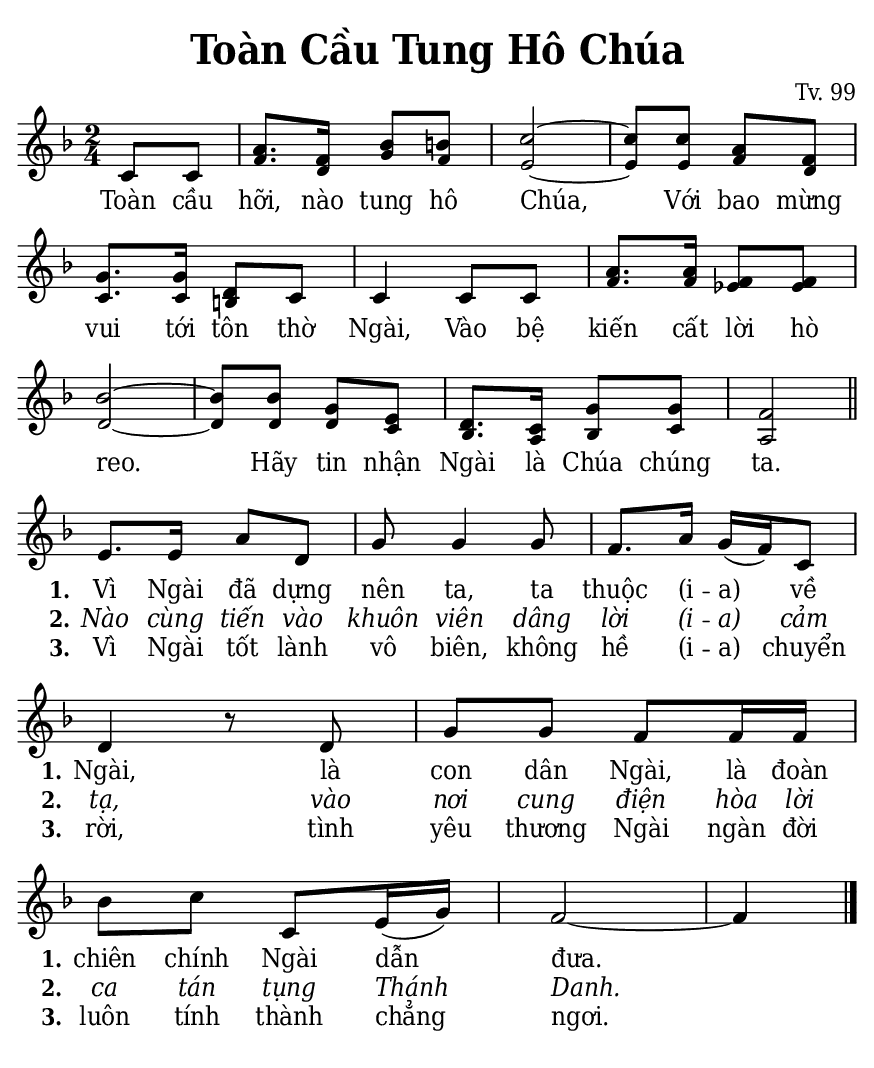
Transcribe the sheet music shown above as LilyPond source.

% Cài đặt chung\
\version "2.22.1"
\include "english.ly"

\header {
  title = \markup { \fontsize #1 "Toàn Cầu Tung Hô Chúa" }
  composer = "Tv. 99"
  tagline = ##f
}

% Nhạc phiên khúc
nhacPhienKhucSop = \relative c' {
  \partial 4 c8c |
  a'8. f16 bf8 b! |
  c2 ~ |
  c8 c a f |
  g8. g16 d8 c |
  c4 c8 c |
  a'8. a16 f8 f |
  bf2 ~ |
  bf8 bf g e |
  d8. c16 g'8 g |
  f2 \bar "||" \break
  
  e8. e16 a8 d, |
  g g4 g8 |
  f8. a16 g (f) c8 |
  d4 r8 d |
  g g f f16 f |
  bf8 c c, e16 (g) |
  f2 ~ |
  f4 \bar "|."
}

nhacPhienKhucAlto = \relative c' {
  c8 c |
  f8. d16 g8 f |
  e2 ~ |
  e8 e f d |
  c8. c16 b!8 c |
  c4 c8 c |
  f8. f16 ef8 ef |
  d2 ~ |
  d8 d d c |
  bf8. a16 bf8 c |
  a2
}

% Lời phiên khúc
loiPhienKhucSop = \lyrics {
  %\set stanza = "ĐK:"
  Toàn cầu hỡi, nào tung hô Chúa,
  Với bao mừng vui tới tôn thờ Ngài,
  Vào bệ kiến cất lời hò reo.
  Hãy tin nhận Ngài là Chúa chúng ta.
  <<
    {
      \set stanza = "1."
      Vì Ngài đã dựng nên ta,
      ta thuộc (i -- a) về Ngài,
      là con dân Ngài,
      là đoàn chiên chính Ngài dẫn đưa.
    }
    \new Lyrics {
	    \set associatedVoice = "beSop"
	    \set stanza = "2."
      \override Lyrics.LyricText.font-shape = #'italic
	    Nào cùng tiến vào khuôn viên
	    dâng lời (i -- a) cảm tạ,
	    vào nơi cung điện
	    hòa lời ca tán tụng Thánh Danh.
    }
    \new Lyrics {
	    \set associatedVoice = "beSop"
	    \set stanza = "3."
	    Vì Ngài tốt lành vô biên,
	    không hề (i -- a) chuyển rời,
	    tình yêu thương Ngài
	    ngàn đời luôn tính thành chẳng ngơi.
    }
  >>
}

% Dàn trang
\paper {
  #(set-paper-size "a5")
  top-margin = 3\mm
  bottom-margin = 3\mm
  left-margin = 3\mm
  right-margin = 3\mm
  indent = #0
  #(define fonts
	 (make-pango-font-tree "Deja Vu Serif Condensed"
	 		       "Deja Vu Serif Condensed"
			       "Deja Vu Serif Condensed"
			       (/ 20 20)))
  print-page-number = ##f
  system-system-spacing = #'((basic-distance . 0.1) (padding . 2.5))
}

TongNhip = {
  \key f \major \time 2/4
  \set Timing.beamExceptions = #'()
  \set Timing.baseMoment = #(ly:make-moment 1/4)
}

% mã nguồn cho những chức năng chưa hỗ trợ trong phiên bản lilypond hiện tại
% cung cấp bởi cộng đồng lilypond khi gửi email đến lilypond-user@gnu.org
% Đổi kích thước nốt cho bè phụ
notBePhu =
#(define-music-function (font-size music) (number? ly:music?)
   (for-some-music
     (lambda (m)
       (if (music-is-of-type? m 'rhythmic-event)
           (begin
             (set! (ly:music-property m 'tweaks)
                   (cons `(font-size . ,font-size)
                         (ly:music-property m 'tweaks)))
             #t)
           #f))
     music)
   music)

% in số phiên khúc trên mỗi dòng
#(define (add-grob-definition grob-name grob-entry)
    (set! all-grob-descriptions
          (cons ((@@ (lily) completize-grob-entry)
                 (cons grob-name grob-entry))
                all-grob-descriptions)))

#(add-grob-definition
   'StanzaNumberSpanner
   `((direction . ,LEFT)
     (font-series . bold)
     (padding . 1)
     (side-axis . ,X)
     (stencil . ,ly:text-interface::print)
     (X-offset . ,ly:side-position-interface::x-aligned-side)
     (Y-extent . ,grob::always-Y-extent-from-stencil)
     (meta . ((class . Spanner)
              (interfaces . (font-interface
                             side-position-interface
                             stanza-number-interface
                             text-interface))))))

\layout {
   \context {
     \Global
     \grobdescriptions #all-grob-descriptions
   }
   \context {
     \Score
     \remove Stanza_number_align_engraver
     \consists
       #(lambda (context)
          (let ((texts '())
                (syllables '()))
            (make-engraver
             (acknowledgers
              ((stanza-number-interface engraver grob source-engraver)
                 (set! texts (cons grob texts)))
              ((lyric-syllable-interface engraver grob source-engraver)
                 (set! syllables (cons grob syllables))))
             ((stop-translation-timestep engraver)
                (for-each
                 (lambda (text)
                   (for-each
                    (lambda (syllable)
                      (ly:pointer-group-interface::add-grob text
'side-support-elements syllable))
                    syllables))
                 texts)
                (set! syllables '())))))
   }
   \context {
     \Lyrics
     \remove Stanza_number_engraver
     \consists
       #(lambda (context)
          (let ((text #f)
                (last-stanza #f))
            (make-engraver
             ((process-music engraver)
                (let ((stanza (ly:context-property context 'stanza #f)))
                  (if (and stanza (not (equal? stanza last-stanza)))
                      (let ((column (ly:context-property context
'currentCommandColumn)))
                        (set! last-stanza stanza)
                        (if text
                            (ly:spanner-set-bound! text RIGHT column))

                        (set! text (ly:engraver-make-grob engraver
'StanzaNumberSpanner '()))
                        (ly:grob-set-property! text 'text stanza)
                        (ly:spanner-set-bound! text LEFT column)))))
             ((finalize engraver)
                (if text
                    (let ((column (ly:context-property context
'currentCommandColumn)))
                      (ly:spanner-set-bound! text RIGHT column)))))))
     \override StanzaNumberSpanner.horizon-padding = 10000
   }
}
% kết thúc mã nguồn

\score {
  \new ChoirStaff <<
    \new Staff \with {
        \consists "Merge_rests_engraver"
        printPartCombineTexts = ##f
      }
      <<
      \new Voice \TongNhip \partCombine 
        \nhacPhienKhucSop
        \notBePhu -1 { \nhacPhienKhucAlto }
      \new NullVoice = beSop \nhacPhienKhucSop
      \new Lyrics \lyricsto beSop \loiPhienKhucSop
      >>
  >>
  \layout {
    \override Lyrics.LyricSpace.minimum-distance = #1.5
    \override Score.BarNumber.break-visibility = ##(#f #f #f)
    \override Score.SpacingSpanner.uniform-stretching = ##t
  } 
}
